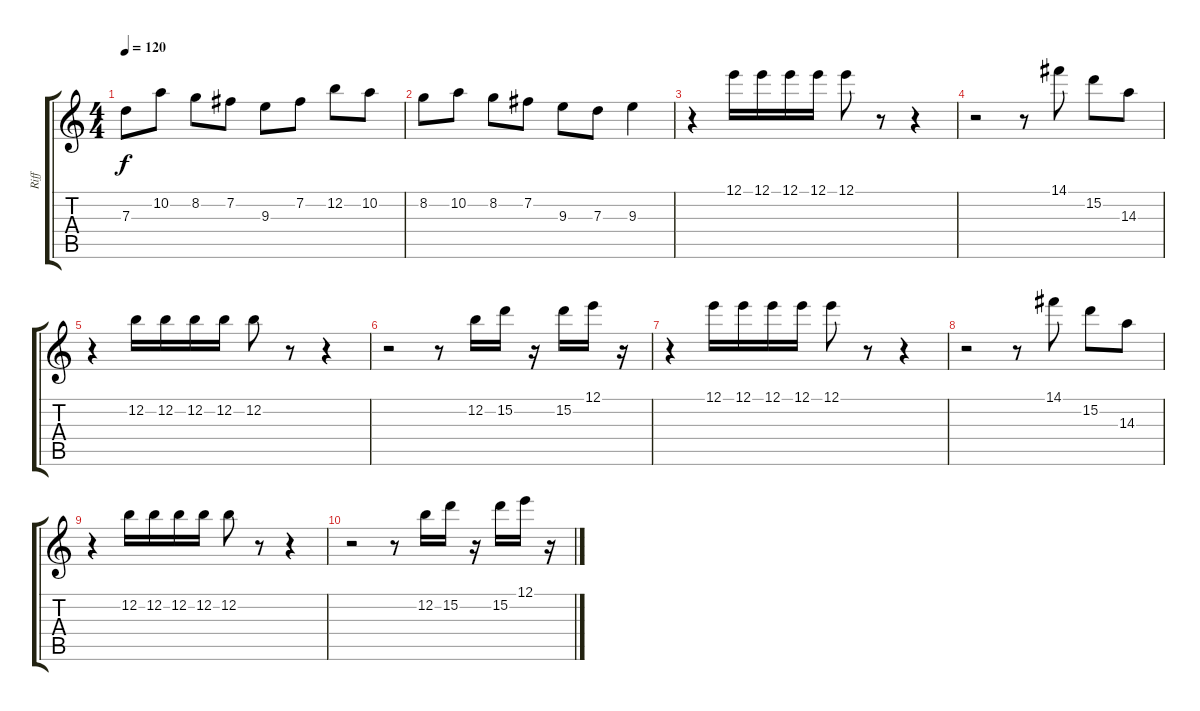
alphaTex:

\track ("Riff" "Riff") {instrument distortionguitar}
\staff {score tabs}
\tuning (E4 B3 G3 D3 A2 E2) {hide}
\ts (4 4)
\tempo 120
\clef g2
\ks c
7.3.8{dy f} 10.2.8 8.2.8 7.2.8 9.3.8 7.2.8 12.2.8 10.2.8 |
8.2.8 10.2.8 8.2.8 7.2.8 9.3.8 7.3.8 9.3.4 |
r.4 12.1.16 12.1.16 12.1.16 12.1.16 12.1.8 r.8 r.4 |
r.2 r.8 14.1.8 15.2.8 14.3.8 |
r.4 12.2.16 12.2.16 12.2.16 12.2.16 12.2.8 r.8 r.4 |
r.2 r.8 12.2.16 15.2.16 r.16 15.2.16 12.1.16 r.16 |
r.4 12.1.16 12.1.16 12.1.16 12.1.16 12.1.8 r.8 r.4 |
r.2 r.8 14.1.8 15.2.8 14.3.8 |
r.4 12.2.16 12.2.16 12.2.16 12.2.16 12.2.8 r.8 r.4 |
r.2 r.8 12.2.16 15.2.16 r.16 15.2.16 12.1.16 r.16
